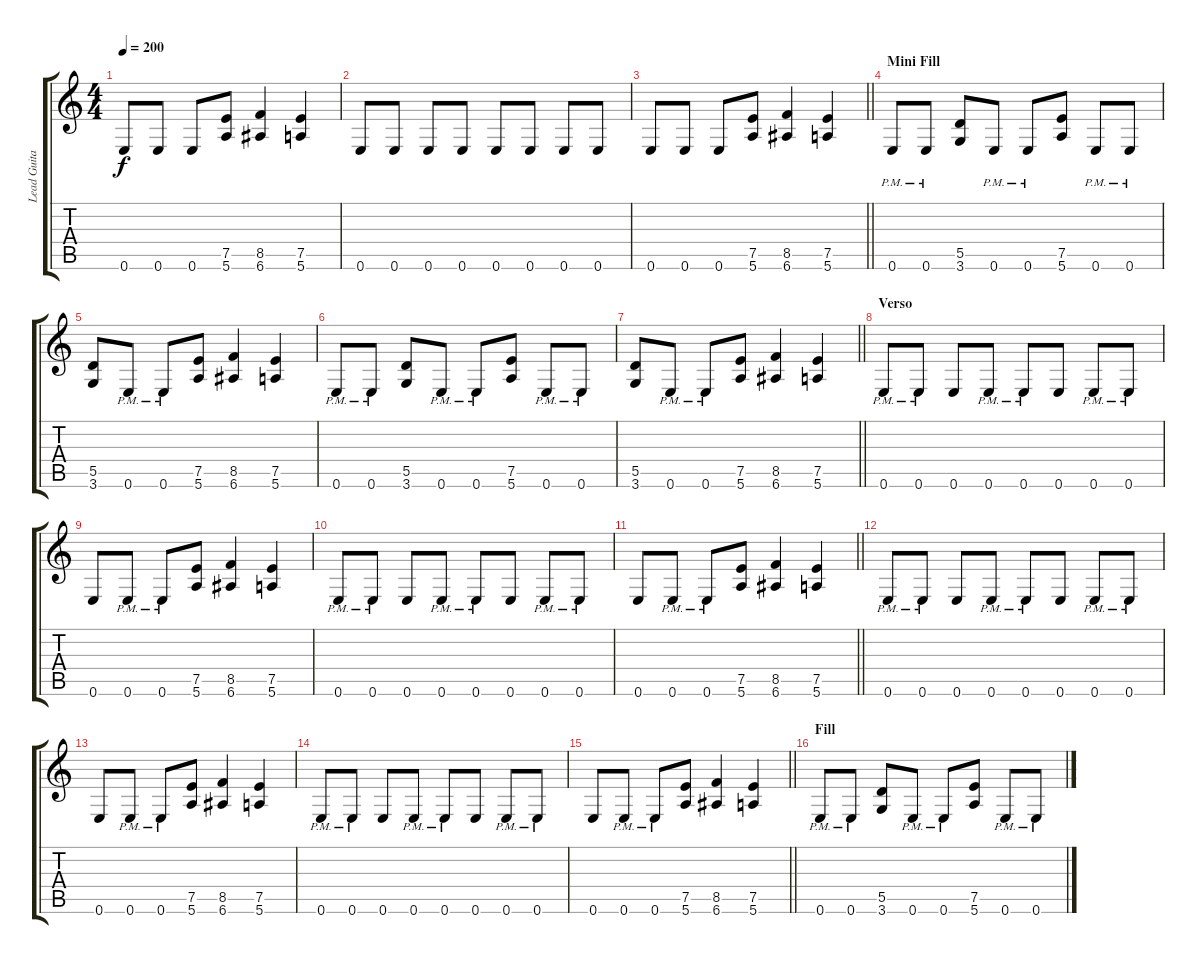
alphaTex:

\track ("Lead Guitar" "Lead Guita") {instrument distortionguitar}
\staff {score tabs}
\tuning (E4 B3 G3 D3 A2 E2) {hide}
\ts (4 4)
\tempo 200
\clef g2
\ks c
0.6.8{dy f} 0.6.8 0.6.8 (7.5 5.6).8 (8.5 6.6).4 (7.5 5.6).4 |
0.6.8 0.6.8 0.6.8 0.6.8 0.6.8 0.6.8 0.6.8 0.6.8 |
\barLineRight lightlight
0.6.8 0.6.8 0.6.8 (7.5 5.6).8 (8.5 6.6).4 (7.5 5.6).4 |
\section ("" "Mini Fill")
0.6{pm}.8 0.6{pm}.8 (5.5 3.6).8 0.6{pm}.8 0.6{pm}.8 (7.5 5.6).8 0.6{pm}.8 0.6{pm}.8 |
(5.5 3.6).8 0.6{pm}.8 0.6{pm}.8 (7.5 5.6).8 (8.5 6.6).4 (7.5 5.6).4 |
0.6{pm}.8 0.6{pm}.8 (5.5 3.6).8 0.6{pm}.8 0.6{pm}.8 (7.5 5.6).8 0.6{pm}.8 0.6{pm}.8 |
\barLineRight lightlight
(5.5 3.6).8 0.6{pm}.8 0.6{pm}.8 (7.5 5.6).8 (8.5 6.6).4 (7.5 5.6).4 |
\section ("" "Verso")
0.6{pm}.8 0.6{pm}.8 0.6.8 0.6{pm}.8 0.6{pm}.8 0.6.8 0.6{pm}.8 0.6{pm}.8 |
0.6.8 0.6{pm}.8 0.6{pm}.8 (7.5 5.6).8 (8.5 6.6).4 (7.5 5.6).4 |
0.6{pm}.8 0.6{pm}.8 0.6.8 0.6{pm}.8 0.6{pm}.8 0.6.8 0.6{pm}.8 0.6{pm}.8 |
\barLineRight lightlight
0.6.8 0.6{pm}.8 0.6{pm}.8 (7.5 5.6).8 (8.5 6.6).4 (7.5 5.6).4 |
\section ("" "")
0.6{pm}.8 0.6{pm}.8 0.6.8 0.6{pm}.8 0.6{pm}.8 0.6.8 0.6{pm}.8 0.6{pm}.8 |
0.6.8 0.6{pm}.8 0.6{pm}.8 (7.5 5.6).8 (8.5 6.6).4 (7.5 5.6).4 |
0.6{pm}.8 0.6{pm}.8 0.6.8 0.6{pm}.8 0.6{pm}.8 0.6.8 0.6{pm}.8 0.6{pm}.8 |
\barLineRight lightlight
0.6.8 0.6{pm}.8 0.6{pm}.8 (7.5 5.6).8 (8.5 6.6).4 (7.5 5.6).4 |
\section ("" "Fill")
0.6{pm}.8 0.6{pm}.8 (5.5 3.6).8 0.6{pm}.8 0.6{pm}.8 (7.5 5.6).8 0.6{pm}.8 0.6{pm}.8
